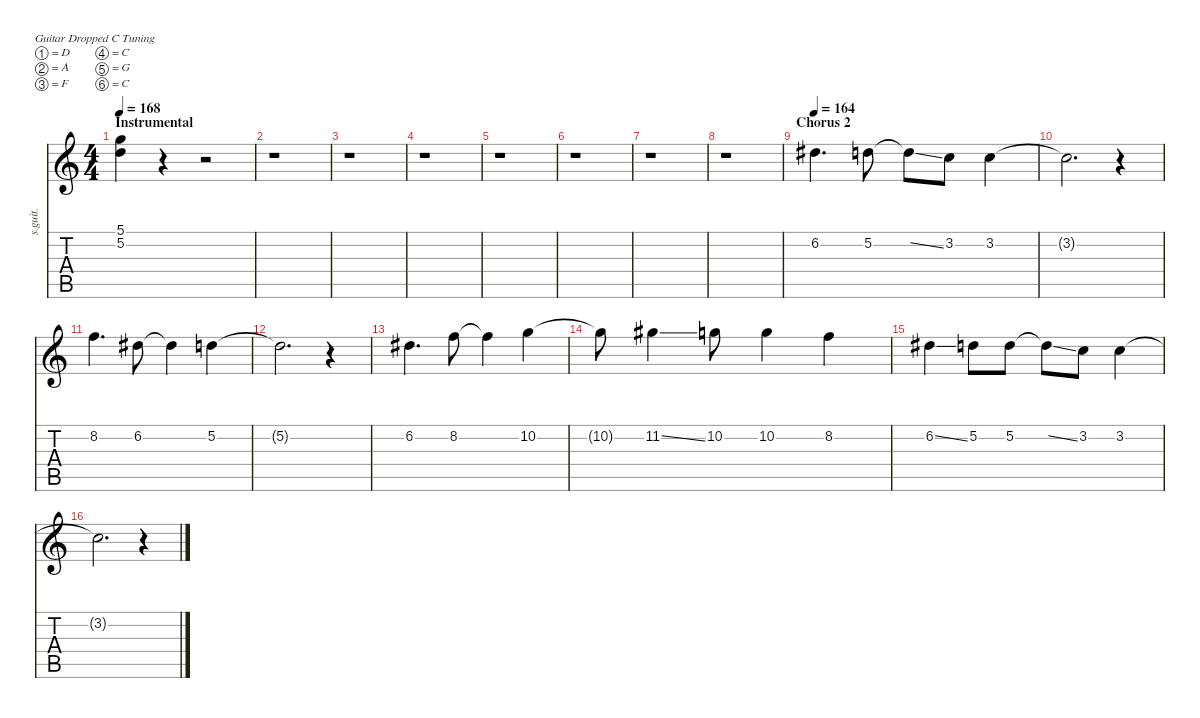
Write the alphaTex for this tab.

\defaultSystemsLayout 4
\hideDynamics
\bracketExtendMode nobrackets
\track ("Serj & Daron | Vocals" "s.guit.") {instrument oboe}
\staff {score tabs}
\tuning (D4 A3 F3 C3 G2 C2)
\displaytranspose 12
\ts (4 4)
\section ("" "Instrumental")
\tempo 168
\clef g2
\ks c
(5.1{t} 5.2{t}).4{lyrics (0 "") lyrics (1 "") lyrics (2 "") lyrics (3 "") lyrics (4 "") dy f} r.4 r.2 |
r.1 |
r.1 |
r.1 |
r.1 |
r.1 |
r.1 |
r.1 |
\section ("" "Chorus 2")
\tempo 164
6.2{acc #}.4{d lyrics (0 "") lyrics (1 "") lyrics (2 "") lyrics (3 "") lyrics (4 "")} 5.2.8{lyrics (0 "") lyrics (1 "") lyrics (2 "") lyrics (3 "") lyrics (4 "")} 5.2{ss t}.8{lyrics (0 "") lyrics (1 "") lyrics (2 "") lyrics (3 "") lyrics (4 "")} 3.2.8{lyrics (0 "") lyrics (1 "") lyrics (2 "") lyrics (3 "") lyrics (4 "")} 3.2.4{lyrics (0 "") lyrics (1 "") lyrics (2 "") lyrics (3 "") lyrics (4 "")} |
3.2{t}.2{d lyrics (0 "") lyrics (1 "") lyrics (2 "") lyrics (3 "") lyrics (4 "")} r.4 |
8.2.4{d lyrics (0 "") lyrics (1 "") lyrics (2 "") lyrics (3 "") lyrics (4 "")} 6.2{acc #}.8{lyrics (0 "") lyrics (1 "") lyrics (2 "") lyrics (3 "") lyrics (4 "")} 6.2{t acc #}.4{lyrics (0 "") lyrics (1 "") lyrics (2 "") lyrics (3 "") lyrics (4 "")} 5.2.4{lyrics (0 "") lyrics (1 "") lyrics (2 "") lyrics (3 "") lyrics (4 "")} |
5.2{t}.2{d lyrics (0 "") lyrics (1 "") lyrics (2 "") lyrics (3 "") lyrics (4 "")} r.4 |
6.2{acc #}.4{d lyrics (0 "") lyrics (1 "") lyrics (2 "") lyrics (3 "") lyrics (4 "")} 8.2.8{lyrics (0 "") lyrics (1 "") lyrics (2 "") lyrics (3 "") lyrics (4 "")} 8.2{t}.4{lyrics (0 "") lyrics (1 "") lyrics (2 "") lyrics (3 "") lyrics (4 "")} 10.2.4{lyrics (0 "") lyrics (1 "") lyrics (2 "") lyrics (3 "") lyrics (4 "")} |
10.2{t}.8{lyrics (0 "") lyrics (1 "") lyrics (2 "") lyrics (3 "") lyrics (4 "")} 11.2{ss acc #}.4{lyrics (0 "") lyrics (1 "") lyrics (2 "") lyrics (3 "") lyrics (4 "")} 10.2.8{lyrics (0 "") lyrics (1 "") lyrics (2 "") lyrics (3 "") lyrics (4 "")} 10.2.4{lyrics (0 "") lyrics (1 "") lyrics (2 "") lyrics (3 "") lyrics (4 "")} 8.2.4{lyrics (0 "") lyrics (1 "") lyrics (2 "") lyrics (3 "") lyrics (4 "")} |
6.2{ss acc #}.4{lyrics (0 "") lyrics (1 "") lyrics (2 "") lyrics (3 "") lyrics (4 "")} 5.2.8{lyrics (0 "") lyrics (1 "") lyrics (2 "") lyrics (3 "") lyrics (4 "")} 5.2.8{lyrics (0 "") lyrics (1 "") lyrics (2 "") lyrics (3 "") lyrics (4 "")} 5.2{ss t}.8{lyrics (0 "") lyrics (1 "") lyrics (2 "") lyrics (3 "") lyrics (4 "")} 3.2.8{lyrics (0 "") lyrics (1 "") lyrics (2 "") lyrics (3 "") lyrics (4 "")} 3.2.4{lyrics (0 "") lyrics (1 "") lyrics (2 "") lyrics (3 "") lyrics (4 "")} |
3.2{t}.2{d lyrics (0 "") lyrics (1 "") lyrics (2 "") lyrics (3 "") lyrics (4 "")} r.4
